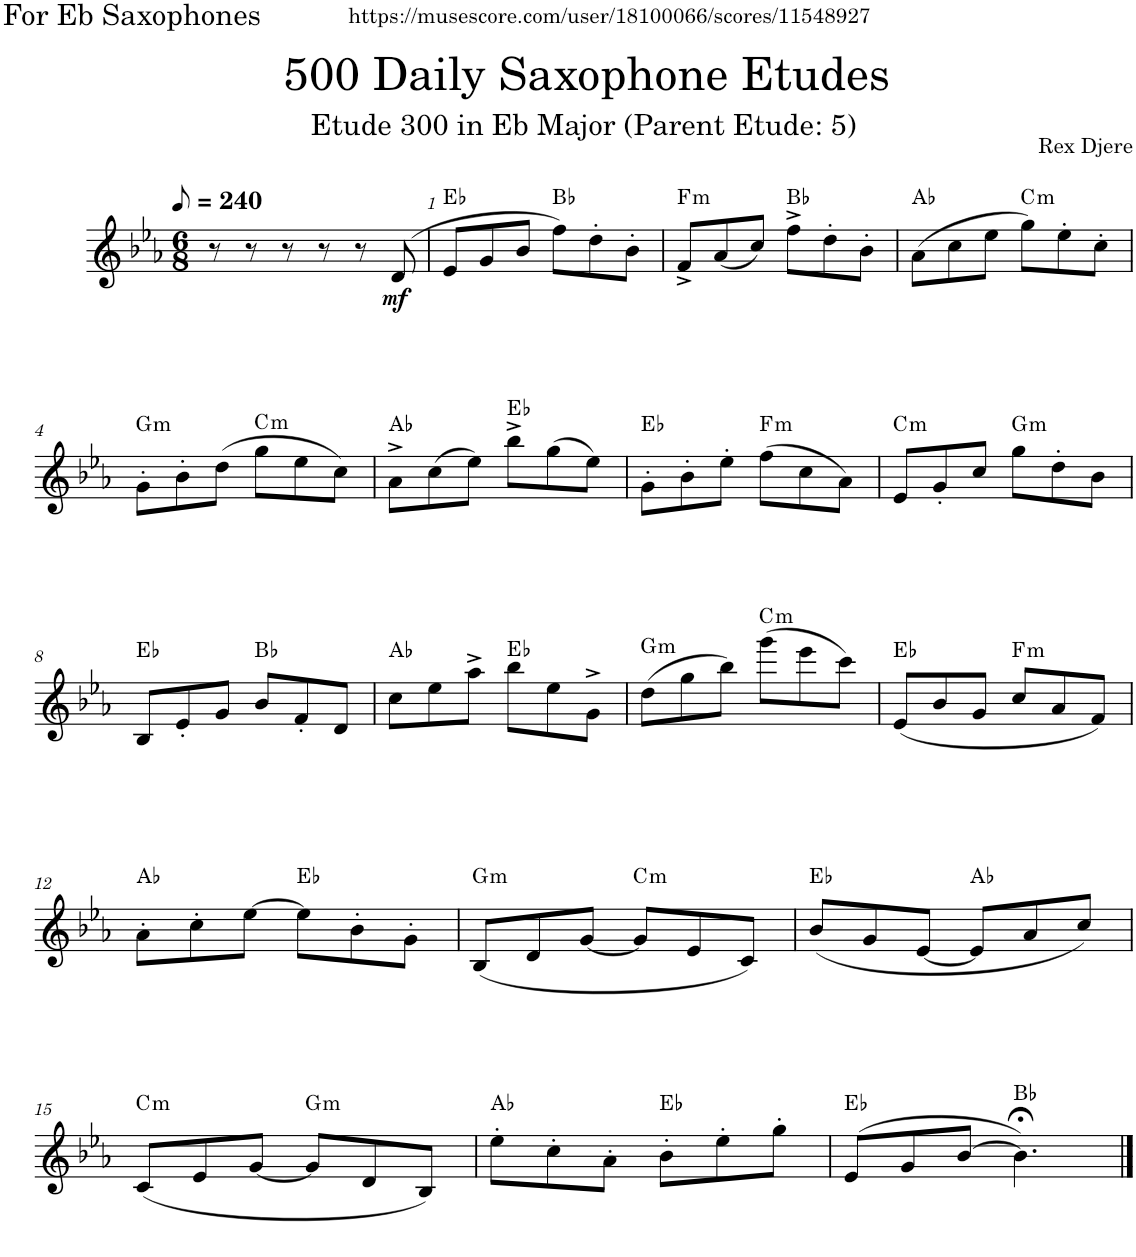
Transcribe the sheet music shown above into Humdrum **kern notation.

**kern	**dynam	**harte
*part1	*part1	*part1
*staff1	*staff1	*
*I"Alto Saxophone	*	*
*I'A. Sax.	*	*
*clefG2	*	*
*Trd5c9	*	*
*k[b-e-a-]	*	*
*M6/8	*	*
*MM120	*	*
=	=	=
8r	.	.
8r	.	.
8r	.	.
8r	.	.
8r	.	.
!	!LO:DY:b	!
(8d/	mf	.
=1	=1	=1
8e-/L	.	Eb:maj
8g/	.	.
8b-/J	.	.
8ff\L)	.	Bb:maj
8dd'\	.	.
8b-'\J	.	.
=2	=2	=2
!	!	!LO:H:kt=m
8f^/L	.	F:min
(8a-/	.	.
8cc/J)	.	.
8ff^\L	.	Bb:maj
8dd'\	.	.
8b-'\J	.	.
=3	=3	=3
(8a-\L	.	Ab:maj
8cc\	.	.
8ee-\J	.	.
!	!	!LO:H:kt=m
8gg\L)	.	C:min
8ee-'\	.	.
8cc'\J	.	.
!!LO:LB:g=z
=4	=4	=4
!	!	!LO:H:kt=m
8g'\L	.	G:min
8b-'\	.	.
(8dd\J	.	.
!	!	!LO:H:kt=m
8gg\L	.	C:min
8ee-\	.	.
8cc\J)	.	.
=5	=5	=5
8a-^\L	.	Ab:maj
(8cc\	.	.
8ee-\J)	.	.
8bb-^\L	.	Eb:maj
(8gg\	.	.
8ee-\J)	.	.
=6	=6	=6
8g'\L	.	Eb:maj
8b-'\	.	.
8ee-'\J	.	.
!	!	!LO:H:kt=m
(8ff\L	.	F:min
8cc\	.	.
8a-\J)	.	.
=7	=7	=7
!	!	!LO:H:kt=m
8e-/L	.	C:min
8g'/	.	.
8cc/J	.	.
!	!	!LO:H:kt=m
8gg\L	.	G:min
8dd'\	.	.
8b-\J	.	.
!!LO:LB:g=z
=8	=8	=8
8B-/L	.	Eb:maj
8e-'/	.	.
8g/J	.	.
8b-/L	.	Bb:maj
8f'/	.	.
8d/J	.	.
=9	=9	=9
8cc\L	.	Ab:maj
8ee-\	.	.
8aa-^\J	.	.
8bb-\L	.	Eb:maj
8ee-\	.	.
8g^\J	.	.
=10	=10	=10
!	!	!LO:H:kt=m
(8dd\L	.	G:min
8gg\	.	.
8bb-\J)	.	.
!	!	!LO:H:kt=m
(8ggg\L	.	C:min
8eee-\	.	.
8ccc\J)	.	.
=11	=11	=11
(8e-/L	.	Eb:maj
8b-/	.	.
8g/J	.	.
!	!	!LO:H:kt=m
8cc/L	.	F:min
8a-/	.	.
8f/J)	.	.
!!LO:LB:g=z
=12	=12	=12
8a-'\L	.	Ab:maj
8cc'\	.	.
[8ee-\J	.	.
8ee-\L]	.	Eb:maj
8b-'\	.	.
8g'\J	.	.
=13	=13	=13
!	!	!LO:H:kt=m
(8B-/L	.	G:min
8d/	.	.
[8g/J	.	.
!	!	!LO:H:kt=m
8g/L]	.	C:min
8e-/	.	.
8c/J)	.	.
=14	=14	=14
(8b-/L	.	Eb:maj
8g/	.	.
[8e-/J	.	.
8e-/L]	.	Ab:maj
8a-/	.	.
8cc/J)	.	.
!!LO:LB:g=z
=15	=15	=15
!	!	!LO:H:kt=m
(8c/L	.	C:min
8e-/	.	.
[8g/J	.	.
!	!	!LO:H:kt=m
8g/L]	.	G:min
8d/	.	.
8B-/J)	.	.
=16	=16	=16
8ee-'\L	.	Ab:maj
8cc'\	.	.
8a-'\J	.	.
8b-'\L	.	Eb:maj
8ee-'\	.	.
8gg'\J	.	.
=17	=17	=17
(8e-/L	.	Eb:maj
8g/	.	.
[8b-/J	.	.
4.b-;<\])	.	Bb:maj
==	==	==
*-	*-	*-
